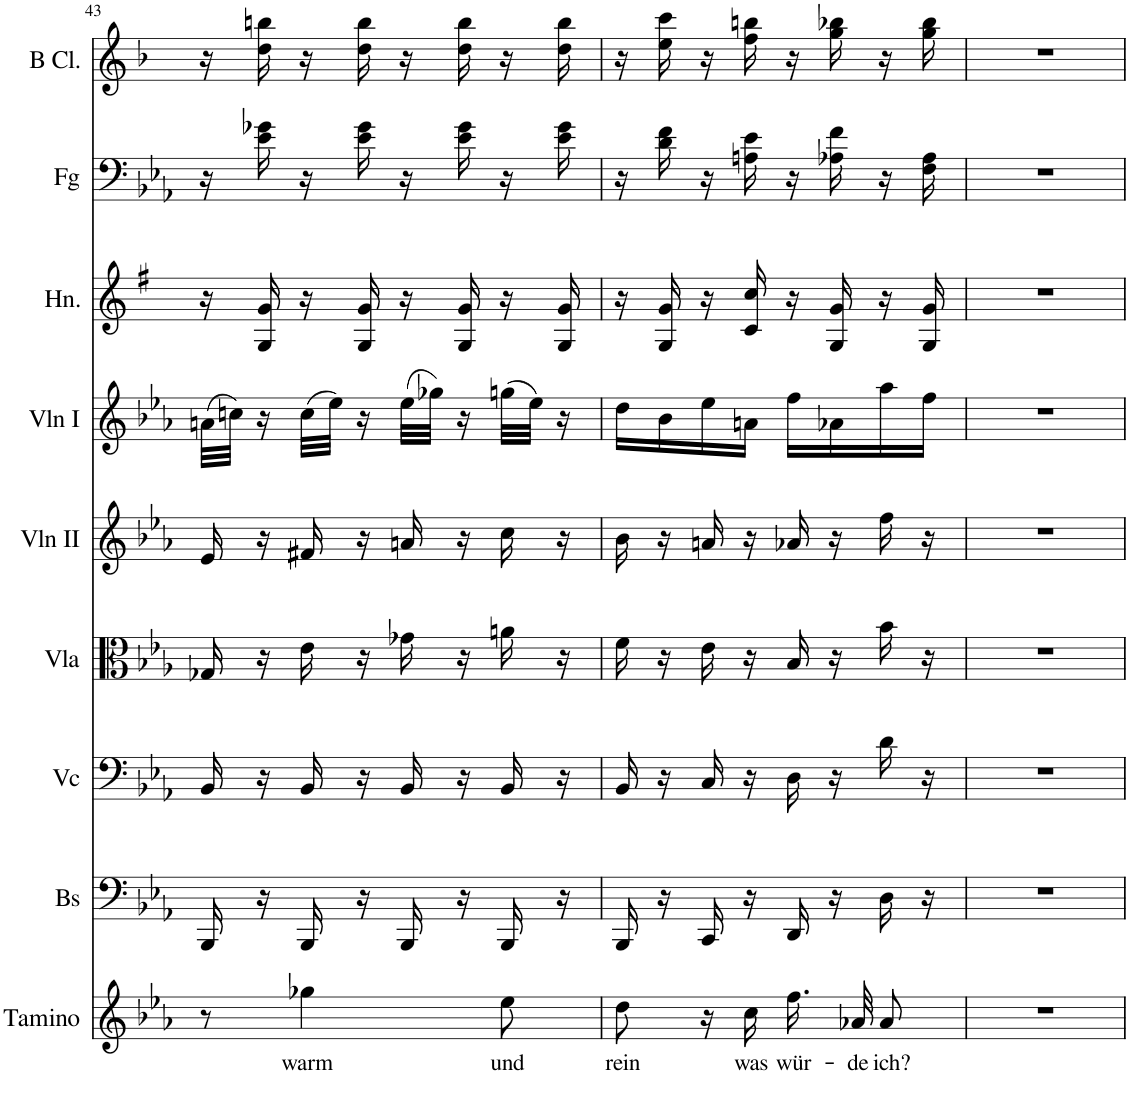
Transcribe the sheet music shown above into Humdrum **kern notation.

**kern	**text	**kern	**kern	**kern	**kern	**kern	**kern	**kern	**kern
*part9	*part9	*part8	*part7	*part6	*part5	*part4	*part3	*part2	*part1
*staff9	*staff9	*staff8	*staff7	*staff6	*staff5	*staff4	*staff3	*staff2	*staff1
*I"Tamino	*	*I"Basso	*I"Vc	*I"Viola	*I"Violini II	*I"Violini I	*I"E Horn	*I"Fagotti	*I"B Clarinet
*I'Tamino	*	*I'Bs	*I'Vc	*I'Vla	*I'Vln II	*I'Vln I	*I'Hn.	*I'Fg	*I'B Cl.
!!LO:PB:g=z
*clefG2	*	*clefF4	*clefF4	*clefC3	*clefG2	*clefG2	*clefG2	*clefF4	*clefG2
*	*	*Trd7c12	*	*	*	*	*Trd5c9	*	*Trd1c2
*k[b-e-a-]	*	*k[b-e-a-]	*k[b-e-a-]	*k[b-e-a-]	*k[b-e-a-]	*k[b-e-a-]	*k[f#]	*k[b-e-a-]	*k[b-]
*M2/4	*	*M2/4	*M2/4	*M2/4	*	*	*M2/4	*M2/4	*M2/4
=43	=43	=43	=43	=43	=43	=43	=43	=43	=43
8r	.	16BBB-/	16BB-/	16G-X/	16e-/	(32an\LLL	16r	16r	16r
.	.	.	.	.	.	32ccn\JJJ)	.	.	.
.	.	16r	16r	16r	16r	16r	16G/ 16g/	16e-\ 16g-X\	16dd\ 16bbn\
!	!LO:LY:b	!	!	!	!	!	!	!	!
4gg-X\	warm	16BBB-/	16BB-/	16e-\	16f#X/	(32cc\LLL	16r	16r	16r
.	.	.	.	.	.	32ee-\JJJ)	.	.	.
.	.	16r	16r	16r	16r	16r	16G/ 16g/	16e-\ 16g-\	16dd\ 16bb\
.	.	16BBB-/	16BB-/	16g-X\	16an/	(32ee-\LLL	16r	16r	16r
.	.	.	.	.	.	32gg-X\JJJ)	.	.	.
.	.	16r	16r	16r	16r	16r	16G/ 16g/	16e-\ 16g-\	16dd\ 16bb\
!	!LO:LY:b	!	!	!	!	!	!	!	!
8ee-\	und	16BBB-/	16BB-/	16an\	16cc\	(32ggn\LLL	16r	16r	16r
.	.	.	.	.	.	32ee-\JJJ)	.	.	.
.	.	16r	16r	16r	16r	16r	16G/ 16g/	16e-\ 16g-\	16dd\ 16bb\
=44	=44	=44	=44	=44	=44	=44	=44	=44	=44
!	!LO:LY:b	!	!	!	!	!	!	!	!
8dd\	rein	16BBB-/	16BB-/	16f\	16b-\	16dd\LL	16r	16r	16r
.	.	16r	16r	16r	16r	16b-\	16G/ 16g/	16d\ 16f\	16ee\ 16ccc\
16r	.	16CC/	16C/	16e-\	16an/	16ee-\	16r	16r	16r
!	!LO:LY:b	!	!	!	!	!	!	!	!
16cc\	was	16r	16r	16r	16r	16an\JJ	16c/ 16cc/	16An\ 16e-\	16ff\ 16bbn\
!	!LO:LY:b	!	!	!	!	!	!	!	!
16.ff\LL	wür-	16DD/	16D\	16B-/	16a-X/	16ff\LL	16r	16r	16r
.	.	16r	16r	16r	16r	16a-X\	16G/ 16g/	16A-X\ 16f\	16gg\ 16bb-X\
!	!LO:LY:b	!	!	!	!	!	!	!	!
32a-X\Jk	-de	.	.	.	.	.	.	.	.
!	!LO:LY:b	!	!	!	!	!	!	!	!
8a-\J	ich?	16D\	16d\	16b-\	16ff\	16aa-\	16r	16r	16r
.	.	16r	16r	16r	16r	16ff\JJ	16G/ 16g/	16F\ 16A-\	16gg\ 16bb-\
=45	=45	=45	=45	=45	=45	=45	=45	=45	=45
2r	.	2r	2r	2r	1r	1r	2r	2r	2r
2ryy	.	2ryy	2ryy	2ryy	.	.	2ryy	2ryy	2ryy
=	=	=	=	=	=	=	=	=	=
*-	*-	*-	*-	*-	*-	*-	*-	*-	*-
